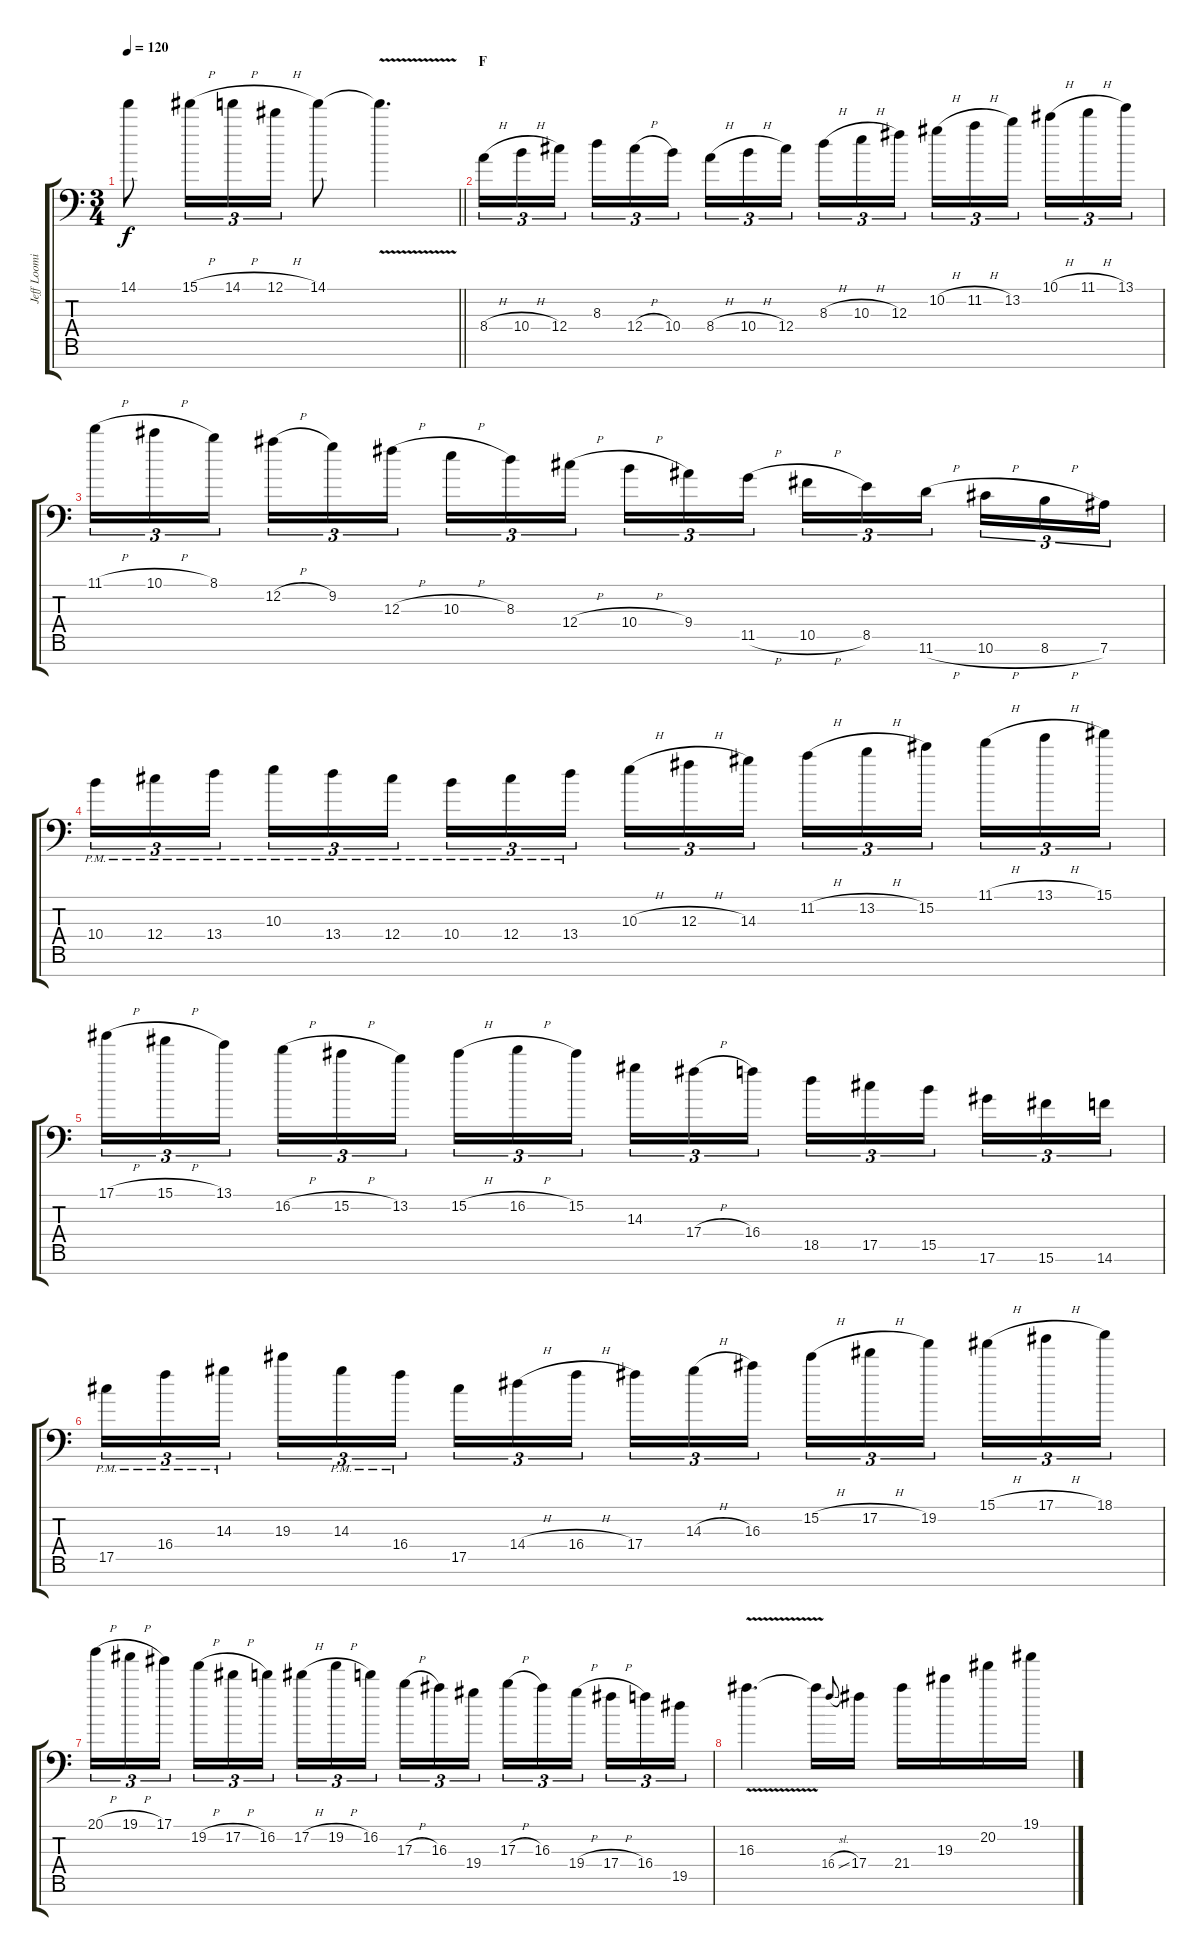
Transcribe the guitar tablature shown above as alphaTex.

\track ("Jeff Loomis Lead" "Jeff Loomi") {instrument distortionguitar}
\staff {score tabs}
\tuning (Eb4 Bb3 Gb3 Db3 Ab2 Eb2 Bb1) {hide}
\ts (3 4)
\tempo 120
\clef f4
\barLineRight lightlight
\ks c
14.1.8{dy f} 15.1{h}.16{tu (3 2)} 14.1{h}.16{tu (3 2)} 12.1{h}.16{tu (3 2)} 14.1.8 14.1{v t}.4{d} |
\section ("" "F")
8.4{h}.16{tu (3 2)} 10.4{h}.16{tu (3 2)} 12.4.16{tu (3 2) beam splitsecondary} 8.3.16{tu (3 2)} 12.4{h}.16{tu (3 2)} 10.4.16{tu (3 2)} 8.4{h}.16{tu (3 2)} 10.4{h}.16{tu (3 2)} 12.4.16{tu (3 2) beam splitsecondary} 8.3{h}.16{tu (3 2)} 10.3{h}.16{tu (3 2)} 12.3.16{tu (3 2)} 10.2{h}.16{tu (3 2)} 11.2{h}.16{tu (3 2)} 13.2.16{tu (3 2) beam splitsecondary} 10.1{h}.16{tu (3 2)} 11.1{h}.16{tu (3 2)} 13.1.16{tu (3 2)} |
11.1{h}.16{tu (3 2)} 10.1{h}.16{tu (3 2)} 8.1.16{tu (3 2) beam splitsecondary} 12.2{h}.16{tu (3 2)} 9.2.16{tu (3 2)} 12.3{h}.16{tu (3 2)} 10.3{h}.16{tu (3 2)} 8.3.16{tu (3 2)} 12.4{h}.16{tu (3 2) beam splitsecondary} 10.4{h}.16{tu (3 2)} 9.4.16{tu (3 2)} 11.5{h}.16{tu (3 2)} 10.5{h}.16{tu (3 2)} 8.5.16{tu (3 2)} 11.6{h}.16{tu (3 2) beam splitsecondary} 10.6{h}.16{tu (3 2)} 8.6{h}.16{tu (3 2)} 7.6.16{tu (3 2)} |
10.4{pm}.16{tu (3 2)} 12.4{pm}.16{tu (3 2)} 13.4{pm}.16{tu (3 2) beam splitsecondary} 10.3{pm}.16{tu (3 2)} 13.4{pm}.16{tu (3 2)} 12.4{pm}.16{tu (3 2)} 10.4{pm}.16{tu (3 2)} 12.4{pm}.16{tu (3 2)} 13.4{pm}.16{tu (3 2) beam splitsecondary} 10.3{h}.16{tu (3 2)} 12.3{h}.16{tu (3 2)} 14.3.16{tu (3 2)} 11.2{h}.16{tu (3 2)} 13.2{h}.16{tu (3 2)} 15.2.16{tu (3 2) beam splitsecondary} 11.1{h}.16{tu (3 2)} 13.1{h}.16{tu (3 2)} 15.1.16{tu (3 2)} |
17.1{h}.16{tu (3 2)} 15.1{h}.16{tu (3 2)} 13.1.16{tu (3 2) beam splitsecondary} 16.2{h}.16{tu (3 2)} 15.2{h}.16{tu (3 2)} 13.2.16{tu (3 2)} 15.2{h}.16{tu (3 2)} 16.2{h}.16{tu (3 2)} 15.2.16{tu (3 2) beam splitsecondary} 14.3.16{tu (3 2)} 17.4{h}.16{tu (3 2)} 16.4.16{tu (3 2)} 18.5.16{tu (3 2)} 17.5.16{tu (3 2)} 15.5.16{tu (3 2) beam splitsecondary} 17.6.16{tu (3 2)} 15.6.16{tu (3 2)} 14.6.16{tu (3 2)} |
17.5{pm}.16{tu (3 2)} 16.4{pm}.16{tu (3 2)} 14.3{pm}.16{tu (3 2) beam splitsecondary} 19.3.16{tu (3 2)} 14.3{pm}.16{tu (3 2)} 16.4{pm}.16{tu (3 2)} 17.5.16{tu (3 2)} 14.4{h}.16{tu (3 2)} 16.4{h}.16{tu (3 2) beam splitsecondary} 17.4.16{tu (3 2)} 14.3{h}.16{tu (3 2)} 16.3.16{tu (3 2)} 15.2{h}.16{tu (3 2)} 17.2{h}.16{tu (3 2)} 19.2.16{tu (3 2) beam splitsecondary} 15.1{h}.16{tu (3 2)} 17.1{h}.16{tu (3 2)} 18.1.16{tu (3 2)} |
20.1{h}.16{tu (3 2)} 19.1{h}.16{tu (3 2)} 17.1.16{tu (3 2) beam splitsecondary} 19.2{h}.16{tu (3 2)} 17.2{h}.16{tu (3 2)} 16.2.16{tu (3 2)} 17.2{h}.16{tu (3 2)} 19.2{h}.16{tu (3 2)} 16.2.16{tu (3 2) beam splitsecondary} 17.3{h}.16{tu (3 2)} 16.3.16{tu (3 2)} 19.4.16{tu (3 2)} 17.3{h}.16{tu (3 2)} 16.3.16{tu (3 2)} 19.4{h}.16{tu (3 2) beam splitsecondary} 17.4{h}.16{tu (3 2)} 16.4.16{tu (3 2)} 19.5.16{tu (3 2)} |
16.3{v}.4{d} 16.3{t}.16 16.4{sl}.8{gr onbeat} 17.4.16 21.4.16 19.3.16 20.2.16 19.1.16
